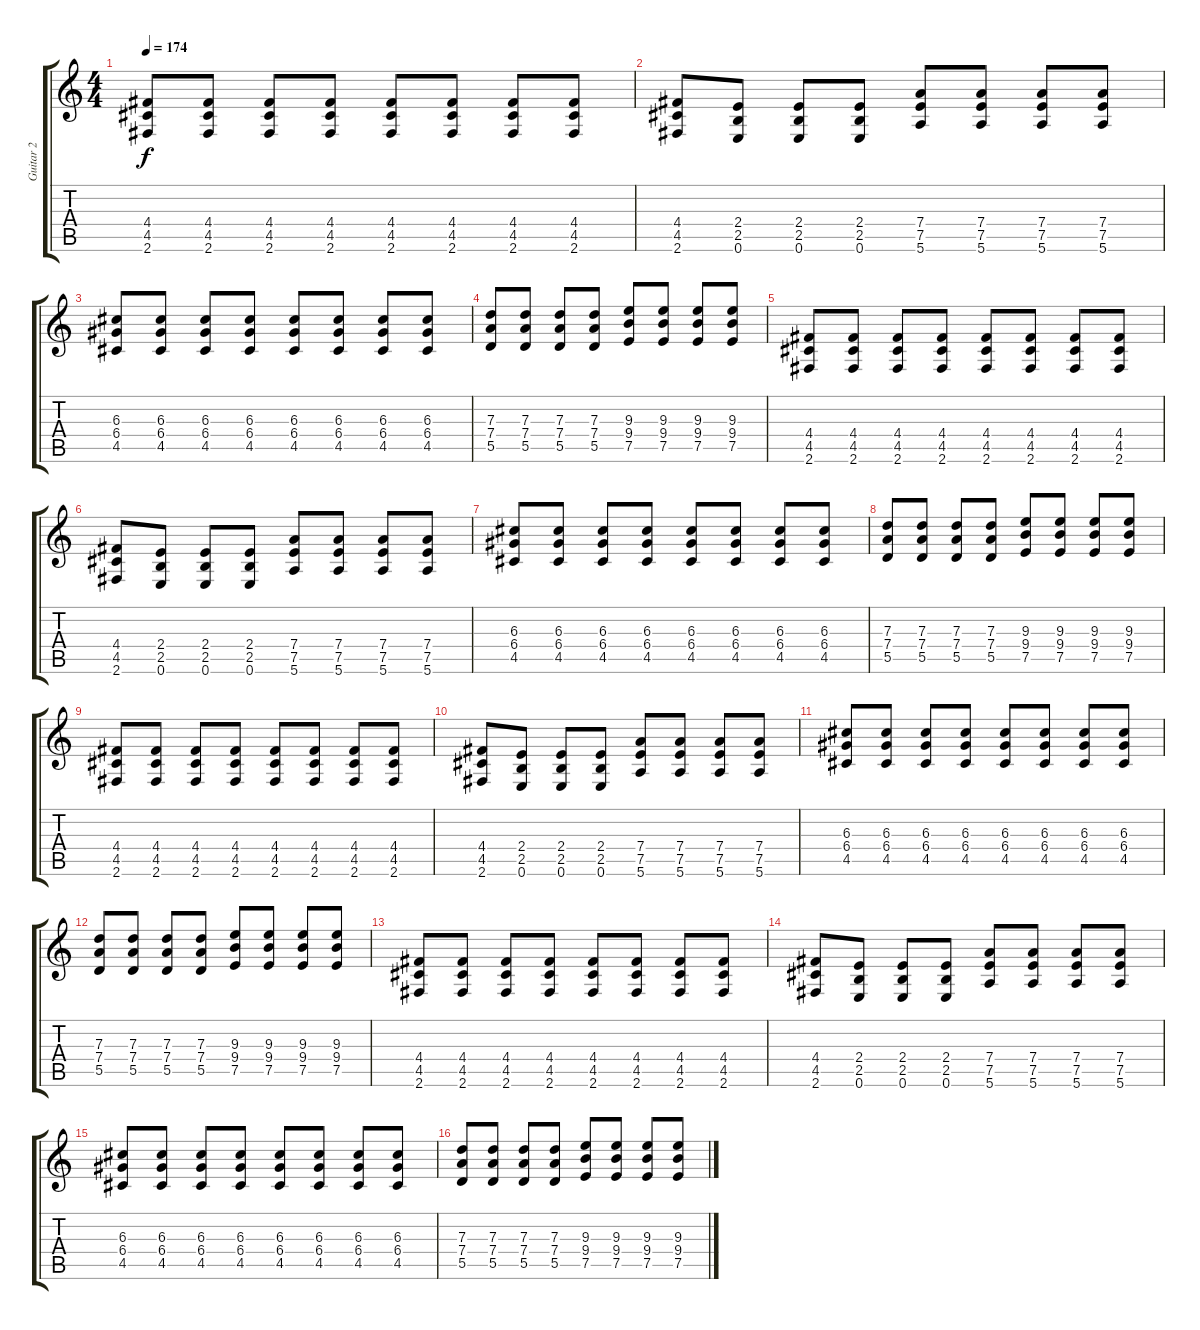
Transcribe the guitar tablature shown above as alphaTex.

\track ("Guitar 2" "Guitar 2") {instrument overdrivenguitar}
\staff {score tabs}
\tuning (E4 B3 G3 D3 A2 E2) {hide}
\ts (4 4)
\tempo 174
\clef g2
\ks c
(4.4 4.5 2.6).8{dy f} (4.4 4.5 2.6).8 (4.4 4.5 2.6).8 (4.4 4.5 2.6).8 (4.4 4.5 2.6).8 (4.4 4.5 2.6).8 (4.4 4.5 2.6).8 (4.4 4.5 2.6).8 |
(4.4 4.5 2.6).8 (2.4 2.5 0.6).8 (2.4 2.5 0.6).8 (2.4 2.5 0.6).8 (7.4 7.5 5.6).8 (7.4 7.5 5.6).8 (7.4 7.5 5.6).8 (7.4 7.5 5.6).8 |
(6.3 6.4 4.5).8 (6.3 6.4 4.5).8 (6.3 6.4 4.5).8 (6.3 6.4 4.5).8 (6.3 6.4 4.5).8 (6.3 6.4 4.5).8 (6.3 6.4 4.5).8 (6.3 6.4 4.5).8 |
(7.3 7.4 5.5).8 (7.3 7.4 5.5).8 (7.3 7.4 5.5).8 (7.3 7.4 5.5).8 (9.3 9.4 7.5).8 (9.3 9.4 7.5).8 (9.3 9.4 7.5).8 (9.3 9.4 7.5).8 |
(4.4 4.5 2.6).8 (4.4 4.5 2.6).8 (4.4 4.5 2.6).8 (4.4 4.5 2.6).8 (4.4 4.5 2.6).8 (4.4 4.5 2.6).8 (4.4 4.5 2.6).8 (4.4 4.5 2.6).8 |
(4.4 4.5 2.6).8 (2.4 2.5 0.6).8 (2.4 2.5 0.6).8 (2.4 2.5 0.6).8 (7.4 7.5 5.6).8 (7.4 7.5 5.6).8 (7.4 7.5 5.6).8 (7.4 7.5 5.6).8 |
(6.3 6.4 4.5).8 (6.3 6.4 4.5).8 (6.3 6.4 4.5).8 (6.3 6.4 4.5).8 (6.3 6.4 4.5).8 (6.3 6.4 4.5).8 (6.3 6.4 4.5).8 (6.3 6.4 4.5).8 |
(7.3 7.4 5.5).8 (7.3 7.4 5.5).8 (7.3 7.4 5.5).8 (7.3 7.4 5.5).8 (9.3 9.4 7.5).8 (9.3 9.4 7.5).8 (9.3 9.4 7.5).8 (9.3 9.4 7.5).8 |
(4.4 4.5 2.6).8 (4.4 4.5 2.6).8 (4.4 4.5 2.6).8 (4.4 4.5 2.6).8 (4.4 4.5 2.6).8 (4.4 4.5 2.6).8 (4.4 4.5 2.6).8 (4.4 4.5 2.6).8 |
(4.4 4.5 2.6).8 (2.4 2.5 0.6).8 (2.4 2.5 0.6).8 (2.4 2.5 0.6).8 (7.4 7.5 5.6).8 (7.4 7.5 5.6).8 (7.4 7.5 5.6).8 (7.4 7.5 5.6).8 |
(6.3 6.4 4.5).8 (6.3 6.4 4.5).8 (6.3 6.4 4.5).8 (6.3 6.4 4.5).8 (6.3 6.4 4.5).8 (6.3 6.4 4.5).8 (6.3 6.4 4.5).8 (6.3 6.4 4.5).8 |
(7.3 7.4 5.5).8 (7.3 7.4 5.5).8 (7.3 7.4 5.5).8 (7.3 7.4 5.5).8 (9.3 9.4 7.5).8 (9.3 9.4 7.5).8 (9.3 9.4 7.5).8 (9.3 9.4 7.5).8 |
(4.4 4.5 2.6).8 (4.4 4.5 2.6).8 (4.4 4.5 2.6).8 (4.4 4.5 2.6).8 (4.4 4.5 2.6).8 (4.4 4.5 2.6).8 (4.4 4.5 2.6).8 (4.4 4.5 2.6).8 |
(4.4 4.5 2.6).8 (2.4 2.5 0.6).8 (2.4 2.5 0.6).8 (2.4 2.5 0.6).8 (7.4 7.5 5.6).8 (7.4 7.5 5.6).8 (7.4 7.5 5.6).8 (7.4 7.5 5.6).8 |
(6.3 6.4 4.5).8 (6.3 6.4 4.5).8 (6.3 6.4 4.5).8 (6.3 6.4 4.5).8 (6.3 6.4 4.5).8 (6.3 6.4 4.5).8 (6.3 6.4 4.5).8 (6.3 6.4 4.5).8 |
(7.3 7.4 5.5).8 (7.3 7.4 5.5).8 (7.3 7.4 5.5).8 (7.3 7.4 5.5).8 (9.3 9.4 7.5).8 (9.3 9.4 7.5).8 (9.3 9.4 7.5).8 (9.3 9.4 7.5).8
